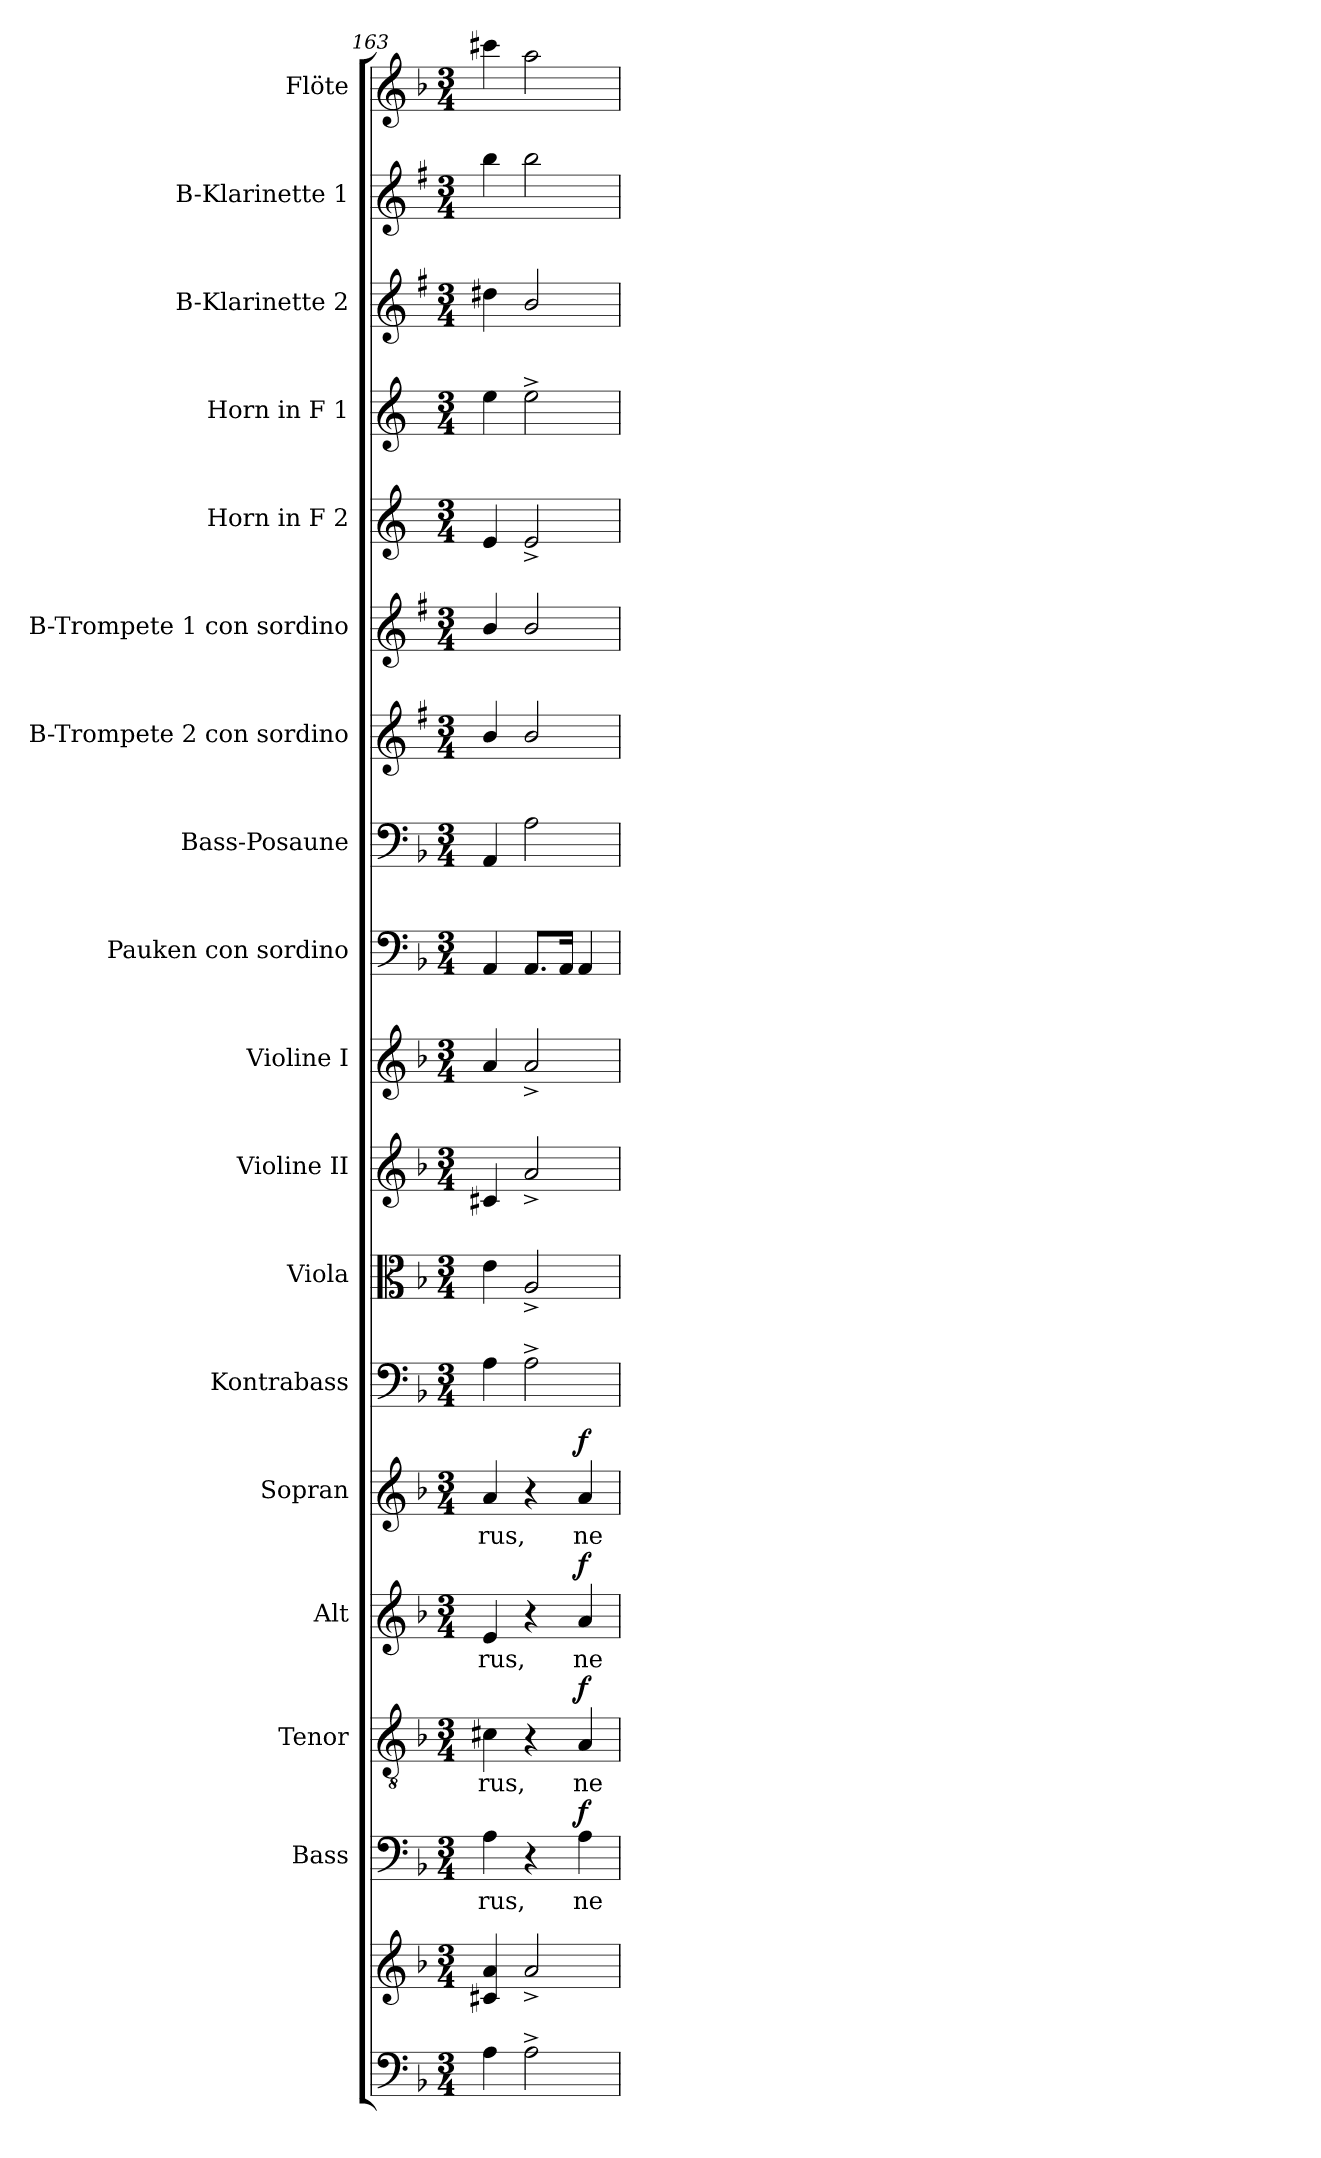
**kern	**kern	**kern	**text	**dynam	**kern	**text	**dynam	**kern	**text	**dynam	**kern	**text	**dynam	**kern	**kern	**kern	**kern	**kern	**kern	**kern	**kern	**kern	**kern	**kern	**kern	**kern
*part18	*part18	*part17	*part17	*part17	*part16	*part16	*part16	*part15	*part15	*part15	*part14	*part14	*part14	*part13	*part12	*part11	*part10	*part9	*part8	*part7	*part6	*part5	*part4	*part3	*part2	*part1
*staff19	*staff18	*staff17	*staff17	*staff17	*staff16	*staff16	*staff16	*staff15	*staff15	*staff15	*staff14	*staff14	*staff14	*staff13	*staff12	*staff11	*staff10	*staff9	*staff8	*staff7	*staff6	*staff5	*staff4	*staff3	*staff2	*staff1
*	*	*I"Bass	*	*	*I"Tenor	*	*	*I"Alt	*	*	*I"Sopran	*	*	*I"Kontrabass	*I"Viola	*I"Violine II	*I"Violine I	*I"Pauken con sordino	*I"Bass-Posaune	*I"B-Trompete 2 con sordino	*I"B-Trompete 1 con sordino	*I"Horn in F 2	*I"Horn in F 1	*I"B-Klarinette 2	*I"B-Klarinette 1	*I"Flöte
*	*	*I'B.	*	*	*I'T.	*	*	*I'A.	*	*	*I'S.	*	*	*I'Kb.	*I'Vla.	*I'Vl. II	*I'Vl. I	*I'Pk.	*I'B. Pos.	*I'B Trp. 2	*I'B Trp. 1	*	*	*I'B Kl. 2	*I'B Kl. 1	*I'Fl.
*clefF4	*clefG2	*clefF4	*	*	*clefGv2	*	*	*clefG2	*	*	*clefG2	*	*	*clefF4	*clefC3	*clefG2	*clefG2	*clefF4	*clefF4	*clefG2	*clefG2	*clefG2	*clefG2	*clefG2	*clefG2	*clefG2
*	*	*	*	*	*	*	*	*	*	*	*	*	*	*ITrd7c12	*	*	*	*	*	*ITrd1c2	*ITrd1c2	*ITrd4c7	*ITrd4c7	*ITrd1c2	*ITrd1c2	*
*k[b-]	*k[b-]	*k[b-]	*	*	*k[b-]	*	*	*k[b-]	*	*	*k[b-]	*	*	*k[b-]	*k[b-]	*k[b-]	*k[b-]	*k[b-]	*k[b-]	*k[b-]	*k[b-]	*k[b-]	*k[b-]	*k[b-]	*k[b-]	*k[b-]
*F:	*F:	*F:	*	*	*F:	*	*	*F:	*	*	*F:	*	*	*F:	*F:	*F:	*F:	*F:	*F:	*F:	*F:	*F:	*F:	*F:	*F:	*F:
*M3/4	*M3/4	*M3/4	*	*	*M3/4	*	*	*M3/4	*	*	*M3/4	*	*	*M3/4	*M3/4	*M3/4	*M3/4	*M3/4	*M3/4	*M3/4	*M3/4	*M3/4	*M3/4	*M3/4	*M3/4	*M3/4
=163	=163	=163	=163	=163	=163	=163	=163	=163	=163	=163	=163	=163	=163	=163	=163	=163	=163	=163	=163	=163	=163	=163	=163	=163	=163	=163
!	!	!	!LO:LY:b	!	!	!LO:LY:b	!	!	!LO:LY:b	!	!	!LO:LY:b	!	!	!	!	!	!	!	!	!	!	!	!	!	!
4A\	4c#X/ 4a/	4A\	-rus,	.	4c#X\	-rus,	.	4e/	-rus,	.	4a/	-rus,	.	4AA\	4e\	4c#X/	4a/	4AA/	4AA/	4a/	4a/	4A/	4a\	4cc#X\	4aa\	4ccc#X\
2A^>\	2a^</	4r	.	.	4r	.	.	4r	.	.	4r	.	.	2AA^>\	2A^</	2a^</	2a^</	8.AA/L	2A\	2a/	2a/	2A^</	2a^>\	2a/	2aa\	2aa\
.	.	.	.	.	.	.	.	.	.	.	.	.	.	.	.	.	.	16AA/Jk	.	.	.	.	.	.	.	.
!	!	!	!LO:LY:b	!LO:DY:a	!	!LO:LY:b	!LO:DY:a	!	!LO:LY:b	!LO:DY:a	!	!LO:LY:b	!LO:DY:a	!	!	!	!	!	!	!	!	!	!	!	!	!
.	.	4A\	ne	f	4A/	ne	f	4a/	ne	f	4a/	ne	f	.	.	.	.	4AA/	.	.	.	.	.	.	.	.
=	=	=	=	=	=	=	=	=	=	=	=	=	=	=	=	=	=	=	=	=	=	=	=	=	=	=
*-	*-	*-	*-	*-	*-	*-	*-	*-	*-	*-	*-	*-	*-	*-	*-	*-	*-	*-	*-	*-	*-	*-	*-	*-	*-	*-
